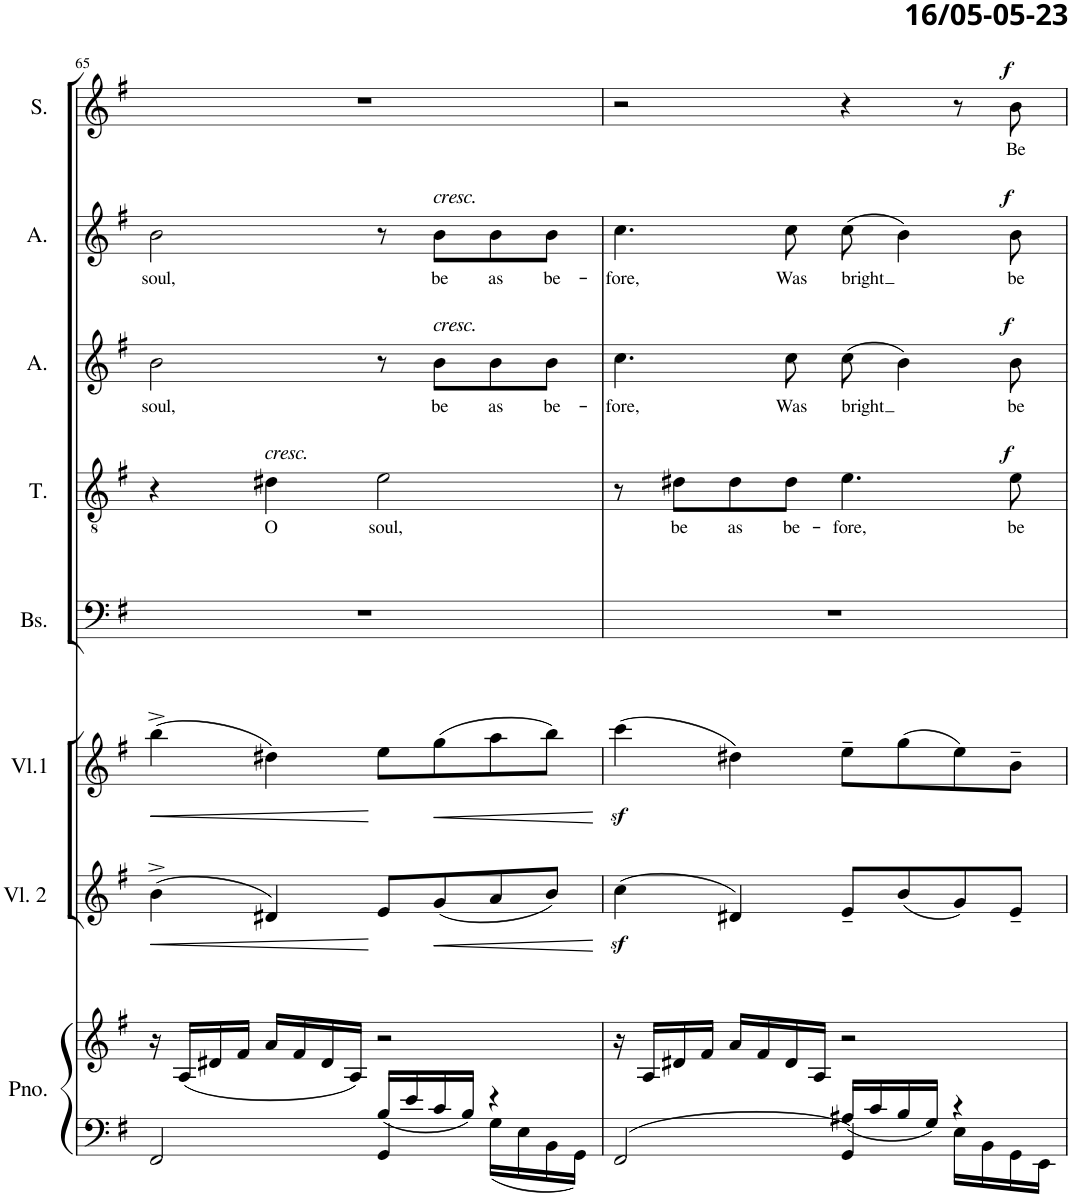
**kern	**kern	**kern	**dynam	**kern	**dynam	**kern	**kern	**text	**dynam	**kern	**text	**dynam	**kern	**text	**dynam	**kern	**text	**dynam
*part8	*part8	*part7	*part7	*part6	*part6	*part5	*part4	*part4	*part4	*part3	*part3	*part3	*part2	*part2	*part2	*part1	*part1	*part1
*staff9	*staff8	*staff7	*staff7	*staff6	*staff6	*staff5	*staff4	*staff4	*staff4	*staff3	*staff3	*staff3	*staff2	*staff2	*staff2	*staff1	*staff1	*staff1
*I"Piano	*	*I"Viool 2	*	*I"Viool 1	*	*I"Bas	*I"Tenor	*	*	*I"Alt	*	*	*I"Alt	*	*	*I"Sopraan	*	*
*I'Pno.	*	*I'Vl. 2	*	*I'Vl.1	*	*I'Bs.	*I'T.	*	*	*I'A.	*	*	*I'A.	*	*	*I'S.	*	*
!!LO:PB:g=z
*clefF4	*clefG2	*clefG2	*	*clefG2	*	*clefF4	*clefGv2	*	*	*clefG2	*	*	*clefG2	*	*	*clefG2	*	*
*k[f#]	*k[f#]	*k[f#]	*	*k[f#]	*	*k[f#]	*k[f#]	*	*	*k[f#]	*	*	*k[f#]	*	*	*k[f#]	*	*
*M4/4	*M4/4	*M4/4	*	*M4/4	*	*M4/4	*M4/4	*	*	*M4/4	*	*	*M4/4	*	*	*M4/4	*	*
=65	=65	=65	=65	=65	=65	=65	=65	=65	=65	=65	=65	=65	=65	=65	=65	=65	=65	=65
*^	*	*	*	*	*	*	*	*	*	*	*	*	*	*	*	*	*	*
!	!	!	!	!LO:HP:b	!	!LO:HP:b	!	!	!	!	!	!LO:LY:b	!	!	!LO:LY:b	!	!	!	!
2FF#/	2ryy	16r	(4b^\	<	(4bb^\	<	1r	4r	.	.	2b\	soul,	.	2b\	soul,	.	1r	.	.
.	.	(16A/LL	.	.	.	.	.	.	.	.	.	.	.	.	.	.	.	.	.
.	.	16d#X/	.	.	.	.	.	.	.	.	.	.	.	.	.	.	.	.	.
.	.	16f#/JJ	.	.	.	.	.	.	.	.	.	.	.	.	.	.	.	.	.
!	!	!	!	!	!	!	!	!LO:TX:a:i:t=cresc.	!	!	!	!	!	!	!	!	!	!	!
!	!	!	!	!	!	!	!	!	!LO:LY:b	!	!	!	!	!	!	!	!	!	!
.	.	16a/LL	4d#X/)	.	4dd#X\)	.	.	4d#X\	O	.	.	.	.	.	.	.	.	.	.
.	.	16f#/	.	.	.	.	.	.	.	.	.	.	.	.	.	.	.	.	.
.	.	16d#/	.	.	.	.	.	.	.	.	.	.	.	.	.	.	.	.	.
.	.	16A/JJ)	.	.	.	.	.	.	.	.	.	.	.	.	.	.	.	.	.
!	!	!	!	!	!	!	!	!	!LO:LY:b	!	!	!	!	!	!	!	!	!	!
4GG/	16B/LL	2r	8e/L	[	8ee\L	[	.	2e\	soul,	.	8r	.	.	8r	.	.	.	.	.
.	16e/	.	.	.	.	.	.	.	.	.	.	.	.	.	.	.	.	.	.
!	!	!	!	!	!	!	!	!	!	!	!	!	!	!LO:TX:a:i:t=cresc.	!	!	!	!	!
!	!	!	!	!	!	!	!	!	!	!	!LO:TX:a:i:t=cresc.	!	!	!	!	!	!	!	!
!	!	!	!	!LO:HP:b	!	!LO:HP:b	!	!	!	!	!	!LO:LY:b	!	!	!LO:LY:b	!	!	!	!
.	16c/	.	(8g/	<	(8gg\	<	.	.	.	.	8b\L	be	.	8b\L	be	.	.	.	.
.	16B/JJ	.	.	.	.	.	.	.	.	.	.	.	.	.	.	.	.	.	.
!	!	!	!	!	!	!	!	!	!	!	!	!LO:LY:b	!	!	!LO:LY:b	!	!	!	!
4r	16G\LL	.	8a/	.	8aa\	.	.	.	.	.	8b\	as	.	8b\	as	.	.	.	.
.	16E\	.	.	.	.	.	.	.	.	.	.	.	.	.	.	.	.	.	.
!	!	!	!	!	!	!	!	!	!	!	!	!LO:LY:b	!	!	!LO:LY:b	!	!	!	!
.	16BB\	.	8b/J)	.	8bb\J)	.	.	.	.	.	8b\J	be-	.	8b\J	be-	.	.	.	.
.	16GG\JJ	.	.	.	.	.	.	.	.	.	.	.	.	.	.	.	.	.	.
*v	*v	*	*	*	*	*	*	*	*	*	*	*	*	*	*	*	*	*	*
.	.	.	[	.	[	.	.	.	.	.	.	.	.	.	.	.	.	.
=66	=66	=66	=66	=66	=66	=66	=66	=66	=66	=66	=66	=66	=66	=66	=66	=66	=66	=66
*^	*	*	*	*	*	*	*	*	*	*	*	*	*	*	*	*	*	*
!	!	!	!	!	!	!	!	!	!	!	!	!LO:LY:b	!	!	!LO:LY:b	!	!	!	!
2FF#/	2ryy	16r	(4ccz<\	.	(4cccz<\	.	1r	8r	.	.	4.cc\	-fore,	.	4.cc\	-fore,	.	2r	.	.
.	.	16A/LL	.	.	.	.	.	.	.	.	.	.	.	.	.	.	.	.	.
!	!	!	!	!	!	!	!	!	!LO:LY:b	!	!	!	!	!	!	!	!	!	!
.	.	16d#X/	.	.	.	.	.	8d#X\L	be	.	.	.	.	.	.	.	.	.	.
.	.	16f#/JJ	.	.	.	.	.	.	.	.	.	.	.	.	.	.	.	.	.
!	!	!	!	!	!	!	!	!	!LO:LY:b	!	!	!	!	!	!	!	!	!	!
.	.	16a/LL	4d#X/)	.	4dd#X\)	.	.	8d#\	as	.	.	.	.	.	.	.	.	.	.
.	.	16f#/	.	.	.	.	.	.	.	.	.	.	.	.	.	.	.	.	.
!	!	!	!	!	!	!	!	!	!LO:LY:b	!	!	!LO:LY:b	!	!	!LO:LY:b	!	!	!	!
.	.	16d#/	.	.	.	.	.	8d#\J	be-	.	8cc\	Was	.	8cc\	Was	.	.	.	.
.	.	16A/JJ	.	.	.	.	.	.	.	.	.	.	.	.	.	.	.	.	.
!	!	!	!	!	!	!	!	!	!LO:LY:b	!	!	!LO:LY:b	!	!	!LO:LY:b	!	!	!	!
4GG/	16A#X/LL	2r	8e~/L	.	8ee~\L	.	.	4.e\	-fore,	.	(8cc\	bright	.	(8cc\	bright	.	4r	.	.
.	16c/	.	.	.	.	.	.	.	.	.	.	.	.	.	.	.	.	.	.
.	16B/	.	(8b/	.	(8gg\	.	.	.	.	.	4b\)	.	.	4b\)	.	.	.	.	.
.	16G/JJ	.	.	.	.	.	.	.	.	.	.	.	.	.	.	.	.	.	.
4r	16E\LL	.	8g/)	.	8ee\)	.	.	.	.	.	.	.	.	.	.	.	8r	.	.
.	16BB\	.	.	.	.	.	.	.	.	.	.	.	.	.	.	.	.	.	.
!	!	!	!	!	!	!	!	!	!LO:LY:b	!LO:DY:a	!	!LO:LY:b	!LO:DY:a	!	!LO:LY:b	!LO:DY:a	!	!LO:LY:b	!LO:DY:a
.	16GG\	.	8e~/J	.	8b~\J	.	.	8e\	be	f	8b\	be	f	8b\	be	f	8b\	Be	f
.	16EE\JJ	.	.	.	.	.	.	.	.	.	.	.	.	.	.	.	.	.	.
*v	*v	*	*	*	*	*	*	*	*	*	*	*	*	*	*	*	*	*	*
=	=	=	=	=	=	=	=	=	=	=	=	=	=	=	=	=	=	=
*-	*-	*-	*-	*-	*-	*-	*-	*-	*-	*-	*-	*-	*-	*-	*-	*-	*-	*-
